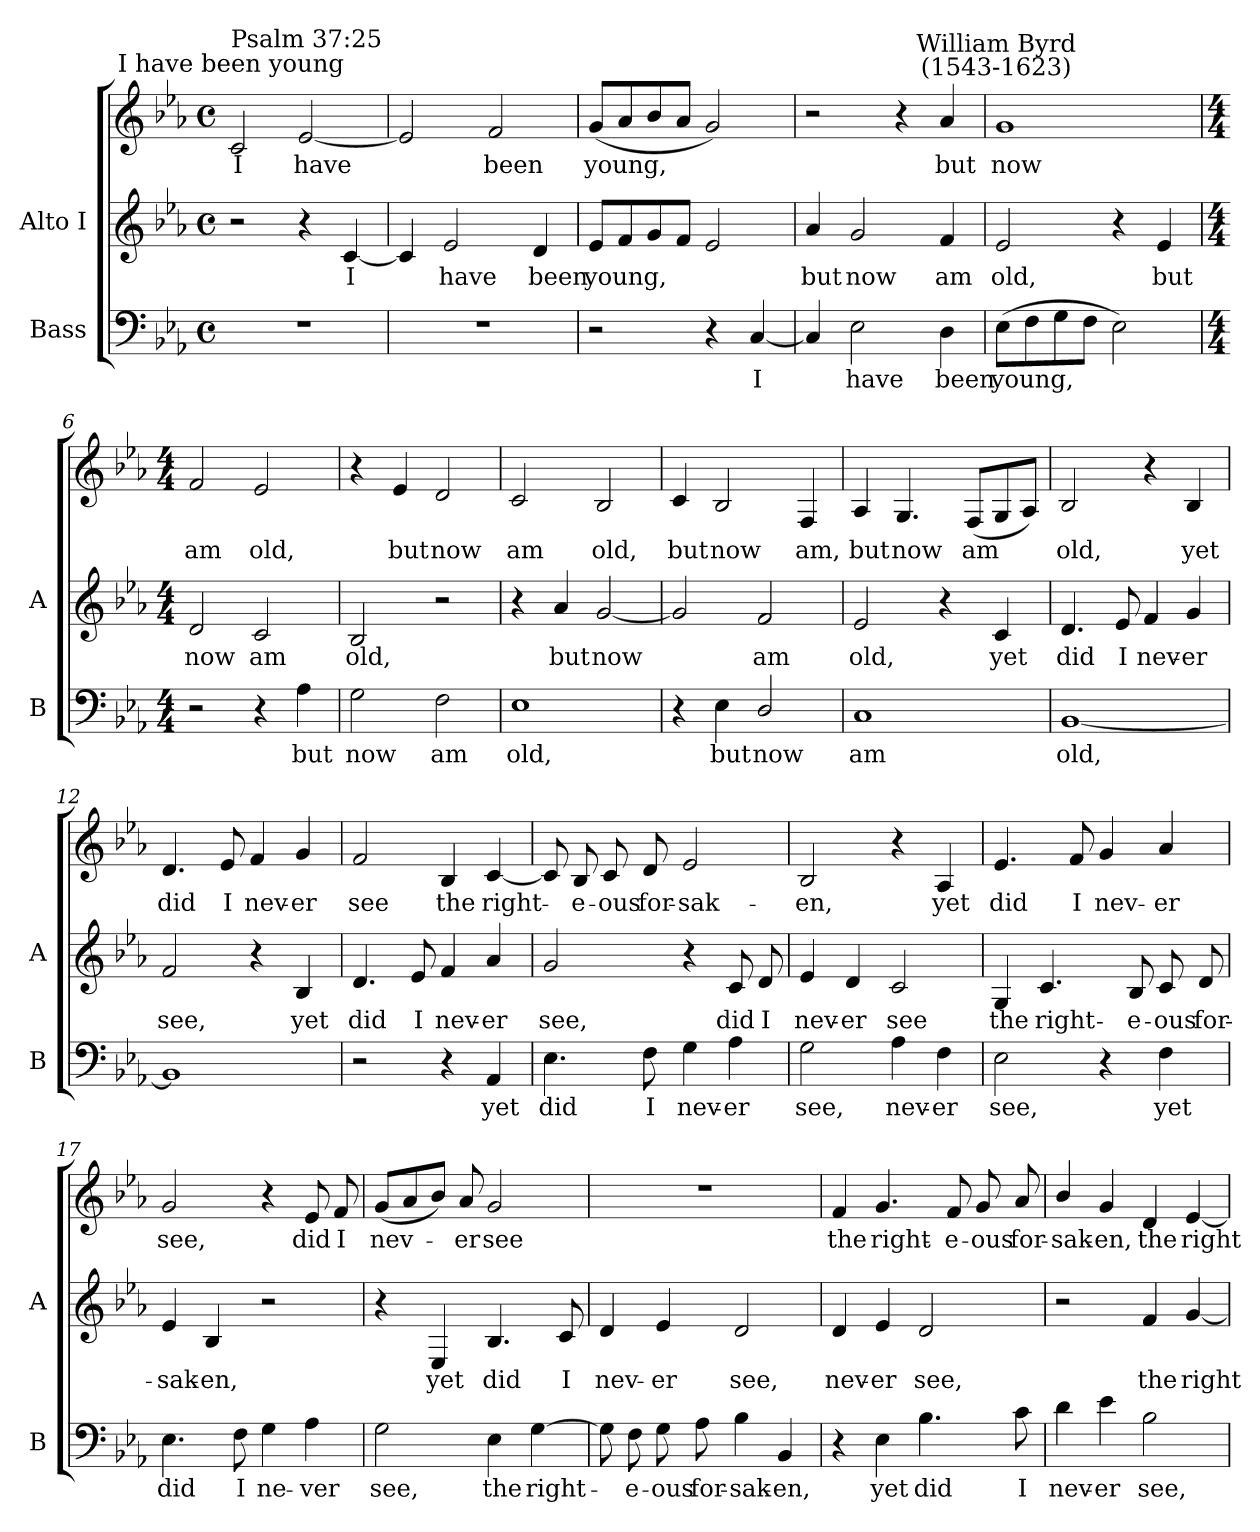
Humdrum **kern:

**kern	**text	**kern	**text	**kern	**text
*part2	*part2	*part1	*part1	*part1	*part1
*staff3	*staff3	*staff2	*staff2	*staff1	*staff1
*I"Bass	*	*I"Alto I	*	*	*
*I'B	*	*I'A	*	*	*
*clefF4	*	*clefG2	*	*clefG2	*
*k[b-e-a-]	*	*k[b-e-a-]	*	*k[b-e-a-]	*
*E-:	*	*E-:	*	*E-:	*
*M4/4	*	*M4/4	*	*M4/4	*
*met(c)	*	*met(c)	*	*met(c)	*
=1	=1	=1	=1	=1	=1
!	!	!	!	!LO:TX:a:cj:t=I have been young	!
!	!	!	!	!LO:TX:a:t=Psalm 37&colon;25	!
!	!	!	!	!	!LO:LY:b
1r	.	2r	.	2c	I
!	!	!	!	!	!LO:LY:b
.	.	4r	.	[2e-	have
!	!	!	!LO:LY:b	!	!
.	.	[4c	I	.	.
=2	=2	=2	=2	=2	=2
1r	.	4c]	.	2e-]	.
!	!	!	!LO:LY:b	!	!
.	.	2e-	have	.	.
!	!	!	!	!	!LO:LY:b
.	.	.	.	2f	been
!	!	!	!LO:LY:b	!	!
.	.	4d	been	.	.
=3	=3	=3	=3	=3	=3
!	!	!	!LO:LY:b	!	!LO:LY:b
2r	.	8e-L	young,	(<8gL	young,
.	.	8f	.	8a-	.
.	.	8g	.	8b-	.
.	.	8fJ	.	8a-J	.
4r	.	2e-	.	2g)	.
!	!LO:LY:b	!	!	!	!
[4C	I	.	.	.	.
=4	=4	=4	=4	=4	=4
!	!	!	!LO:LY:b	!	!
4C]	.	4a-	but	2r	.
!	!LO:LY:b	!	!LO:LY:b	!	!
2E-	have	2g	now	.	.
.	.	.	.	4r	.
!	!LO:LY:b	!	!LO:LY:b	!	!LO:LY:b
4D	been	4f	am	4a-	but
=5	=5	=5	=5	=5	=5
!	!	!	!	!LO:TX:a:cj:t=William Byrd\n(1543-1623)	!
!	!LO:LY:b	!	!LO:LY:b	!	!LO:LY:b
(>8E-L	young,	2e-	old,	1g	now
8F	.	.	.	.	.
8G	.	.	.	.	.
8FJ	.	.	.	.	.
2E-)	.	4r	.	.	.
!	!	!	!LO:LY:b	!	!
.	.	4e-	but	.	.
!!LO:LB:g=z
=6	=6	=6	=6	=6	=6
*M4/4	*	*M4/4	*	*M4/4	*
!	!	!	!LO:LY:b	!	!LO:LY:b
2r	.	2d	now	2f	am
!	!	!	!LO:LY:b	!	!LO:LY:b
4r	.	2c	am	2e-	old,
!	!LO:LY:b	!	!	!	!
4A-	but	.	.	.	.
=7	=7	=7	=7	=7	=7
!	!LO:LY:b	!	!LO:LY:b	!	!
2G	now	2B-	old,	4r	.
!	!	!	!	!	!LO:LY:b
.	.	.	.	4e-	but
!	!LO:LY:b	!	!	!	!LO:LY:b
2F	am	2r	.	2d	now
=8	=8	=8	=8	=8	=8
!	!LO:LY:b	!	!	!	!LO:LY:b
1E-	old,	4r	.	2c	am
!	!	!	!LO:LY:b	!	!
.	.	4a-	but	.	.
!	!	!	!LO:LY:b	!	!LO:LY:b
.	.	[2g	now	2B-	old,
=9	=9	=9	=9	=9	=9
!	!	!	!	!	!LO:LY:b
4r	.	2g]	.	4c	but
!	!LO:LY:b	!	!	!	!LO:LY:b
4E-	but	.	.	2B-	now
!	!LO:LY:b	!	!LO:LY:b	!	!
2D/	now	2f	am	.	.
!	!	!	!	!	!LO:LY:b
.	.	.	.	4F	am,
=10	=10	=10	=10	=10	=10
!	!LO:LY:b	!	!LO:LY:b	!	!LO:LY:b
1C	am	2e-	old,	4A-	but
!	!	!	!	!	!LO:LY:b
.	.	.	.	4.G	now
.	.	4r	.	.	.
!	!	!	!	!	!LO:LY:b
.	.	.	.	(<8FL	am
!	!	!	!LO:LY:b	!	!
.	.	4c	yet	8G	.
.	.	.	.	8A-J)	.
=11	=11	=11	=11	=11	=11
!	!LO:LY:b	!	!LO:LY:b	!	!LO:LY:b
[1BB-	old,	4.d	did	2B-	old,
!	!	!	!LO:LY:b	!	!
.	.	8e-	I	.	.
!	!	!	!LO:LY:b	!	!
.	.	4f	nev-	4r	.
!	!	!	!LO:LY:b	!	!LO:LY:b
.	.	4g	-er	4B-	yet
!!LO:LB:g=z
=12	=12	=12	=12	=12	=12
!	!	!	!LO:LY:b	!	!LO:LY:b
1BB-]	.	2f	see,	4.d	did
!	!	!	!	!	!LO:LY:b
.	.	.	.	8e-	I
!	!	!	!	!	!LO:LY:b
.	.	4r	.	4f	nev-
!	!	!	!LO:LY:b	!	!LO:LY:b
.	.	4B-	yet	4g	-er
=13	=13	=13	=13	=13	=13
!	!	!	!LO:LY:b	!	!LO:LY:b
2r	.	4.d	did	2f	see
!	!	!	!LO:LY:b	!	!
.	.	8e-	I	.	.
!	!	!	!LO:LY:b	!	!LO:LY:b
4r	.	4f	nev-	4B-	the
!	!LO:LY:b	!	!LO:LY:b	!	!LO:LY:b
4AA-	yet	4a-	-er	[4c	right-
=14	=14	=14	=14	=14	=14
!	!LO:LY:b	!	!LO:LY:b	!	!
4.E-	did	2g	-see,	8c]	.
!	!	!	!	!	!LO:LY:b
.	.	.	.	8B-	e-
!	!	!	!	!	!LO:LY:b
.	.	.	.	8c	-ous
!	!LO:LY:b	!	!	!	!LO:LY:b
8F	I	.	.	8d	for-
!	!LO:LY:b	!	!	!	!LO:LY:b
4G	nev-	4r	.	2e-	-sak-
!	!LO:LY:b	!	!LO:LY:b	!	!
4A-	-er	8c	did	.	.
!	!	!	!LO:LY:b	!	!
.	.	8d	I	.	.
=15	=15	=15	=15	=15	=15
!	!LO:LY:b	!	!LO:LY:b	!	!LO:LY:b
2G	see,	4e-	nev-	2B-	en,
!	!	!	!LO:LY:b	!	!
.	.	4d	-er	.	.
!	!LO:LY:b	!	!LO:LY:b	!	!
4A-	nev-	2c	see	4r	.
!	!LO:LY:b	!	!	!	!LO:LY:b
4F	-er	.	.	4A-	yet
=16	=16	=16	=16	=16	=16
!	!LO:LY:b	!	!LO:LY:b	!	!LO:LY:b
2E-	see,	4G	the	4.e-	did
!	!	!	!LO:LY:b	!	!
.	.	4.c	right-	.	.
!	!	!	!	!	!LO:LY:b
.	.	.	.	8f	I
!	!	!	!	!	!LO:LY:b
4r	.	.	.	4g	nev-
!	!	!	!LO:LY:b	!	!
.	.	8B-	-e-	.	.
!	!LO:LY:b	!	!LO:LY:b	!	!LO:LY:b
4F	yet	8c	-ous	4a-	-er
!	!	!	!LO:LY:b	!	!
.	.	8d	for-	.	.
!!LO:LB:g=z
=17	=17	=17	=17	=17	=17
!	!LO:LY:b	!	!LO:LY:b	!	!LO:LY:b
4.E-	did	4e-	sak-	2g	-see,
!	!	!	!LO:LY:b	!	!
.	.	4B-	-en,	.	.
!	!LO:LY:b	!	!	!	!
8F	I	.	.	.	.
!	!LO:LY:b	!	!	!	!
4G	ne-	2r	.	4r	.
!	!LO:LY:b	!	!	!	!LO:LY:b
4A-	-ver	.	.	8e-	did
!	!	!	!	!	!LO:LY:b
.	.	.	.	8f	I
=18	=18	=18	=18	=18	=18
!	!LO:LY:b	!	!	!	!LO:LY:b
2G	see,	4r	.	(<8gL	nev-
.	.	.	.	8a-	.
!	!	!	!LO:LY:b	!	!
.	.	4E-	yet	8b-J)	.
!	!	!	!	!	!LO:LY:b
.	.	.	.	8a-	er
!	!LO:LY:b	!	!LO:LY:b	!	!LO:LY:b
4E-	the	4.B-	did	2g	see
!	!LO:LY:b	!	!	!	!
[4G	right-	.	.	.	.
!	!	!	!LO:LY:b	!	!
.	.	8c	I	.	.
=19	=19	=19	=19	=19	=19
!	!	!	!LO:LY:b	!	!
8G]	.	4d	nev-	1r	.
!	!LO:LY:b	!	!	!	!
8F	e-	.	.	.	.
!	!LO:LY:b	!	!LO:LY:b	!	!
8G	-ous	4e-	-er	.	.
!	!LO:LY:b	!	!	!	!
8A-	for-	.	.	.	.
!	!LO:LY:b	!	!LO:LY:b	!	!
4B-	-sak-	2d	see,	.	.
!	!LO:LY:b	!	!	!	!
4BB-	-en,	.	.	.	.
=20	=20	=20	=20	=20	=20
!	!	!	!LO:LY:b	!	!LO:LY:b
4r	.	4d	-nev-	4f	the
!	!LO:LY:b	!	!LO:LY:b	!	!LO:LY:b
4E-	yet	4e-	-er	4.g	right-
!	!LO:LY:b	!	!LO:LY:b	!	!
4.B-	did	2d	see,	.	.
!	!	!	!	!	!LO:LY:b
.	.	.	.	8f	-e-
!	!	!	!	!	!LO:LY:b
.	.	.	.	8g	-ous
!	!LO:LY:b	!	!	!	!LO:LY:b
8c	I	.	.	8a-	for-
=21	=21	=21	=21	=21	=21
!	!LO:LY:b	!	!	!	!LO:LY:b
4d	nev-	2r	.	4b-/	sak-
!	!LO:LY:b	!	!	!	!LO:LY:b
4e-	-er	.	.	4g	-en,
!	!LO:LY:b	!	!LO:LY:b	!	!LO:LY:b
2B-	see,	4f	the	4d	the
!	!	!	!LO:LY:b	!	!LO:LY:b
.	.	[4g	right-	[4e-	right-
=	=	=	=	=	=
*-	*-	*-	*-	*-	*-
